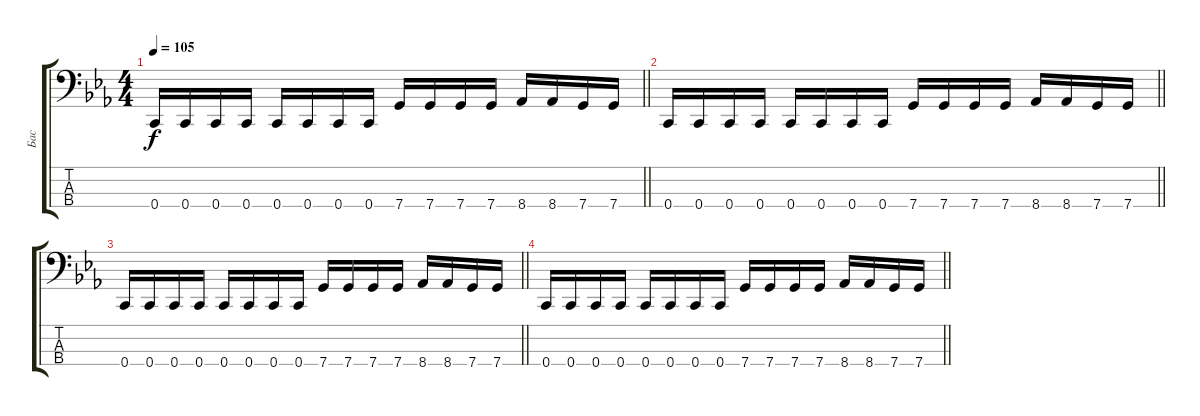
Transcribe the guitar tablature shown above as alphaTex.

\track ("Бас" "Бас") {instrument electricbassfinger}
\staff {score tabs}
\tuning (Eb2 Bb1 F1 C1) {hide}
\ts (4 4)
\tempo 105
\clef f4
\barLineRight lightlight
\ks cminor
0.4.16{dy f} 0.4.16 0.4.16 0.4.16 0.4.16 0.4.16 0.4.16 0.4.16 7.4.16 7.4.16 7.4.16 7.4.16 8.4.16 8.4.16 7.4.16 7.4.16 |
\barLineRight lightlight
0.4.16 0.4.16 0.4.16 0.4.16 0.4.16 0.4.16 0.4.16 0.4.16 7.4.16 7.4.16 7.4.16 7.4.16 8.4.16 8.4.16 7.4.16 7.4.16 |
\section ("" "")
\barLineRight lightlight
0.4.16 0.4.16 0.4.16 0.4.16 0.4.16 0.4.16 0.4.16 0.4.16 7.4.16 7.4.16 7.4.16 7.4.16 8.4.16 8.4.16 7.4.16 7.4.16 |
\barLineRight lightlight
0.4.16 0.4.16 0.4.16 0.4.16 0.4.16 0.4.16 0.4.16 0.4.16 7.4.16 7.4.16 7.4.16 7.4.16 8.4.16 8.4.16 7.4.16 7.4.16
